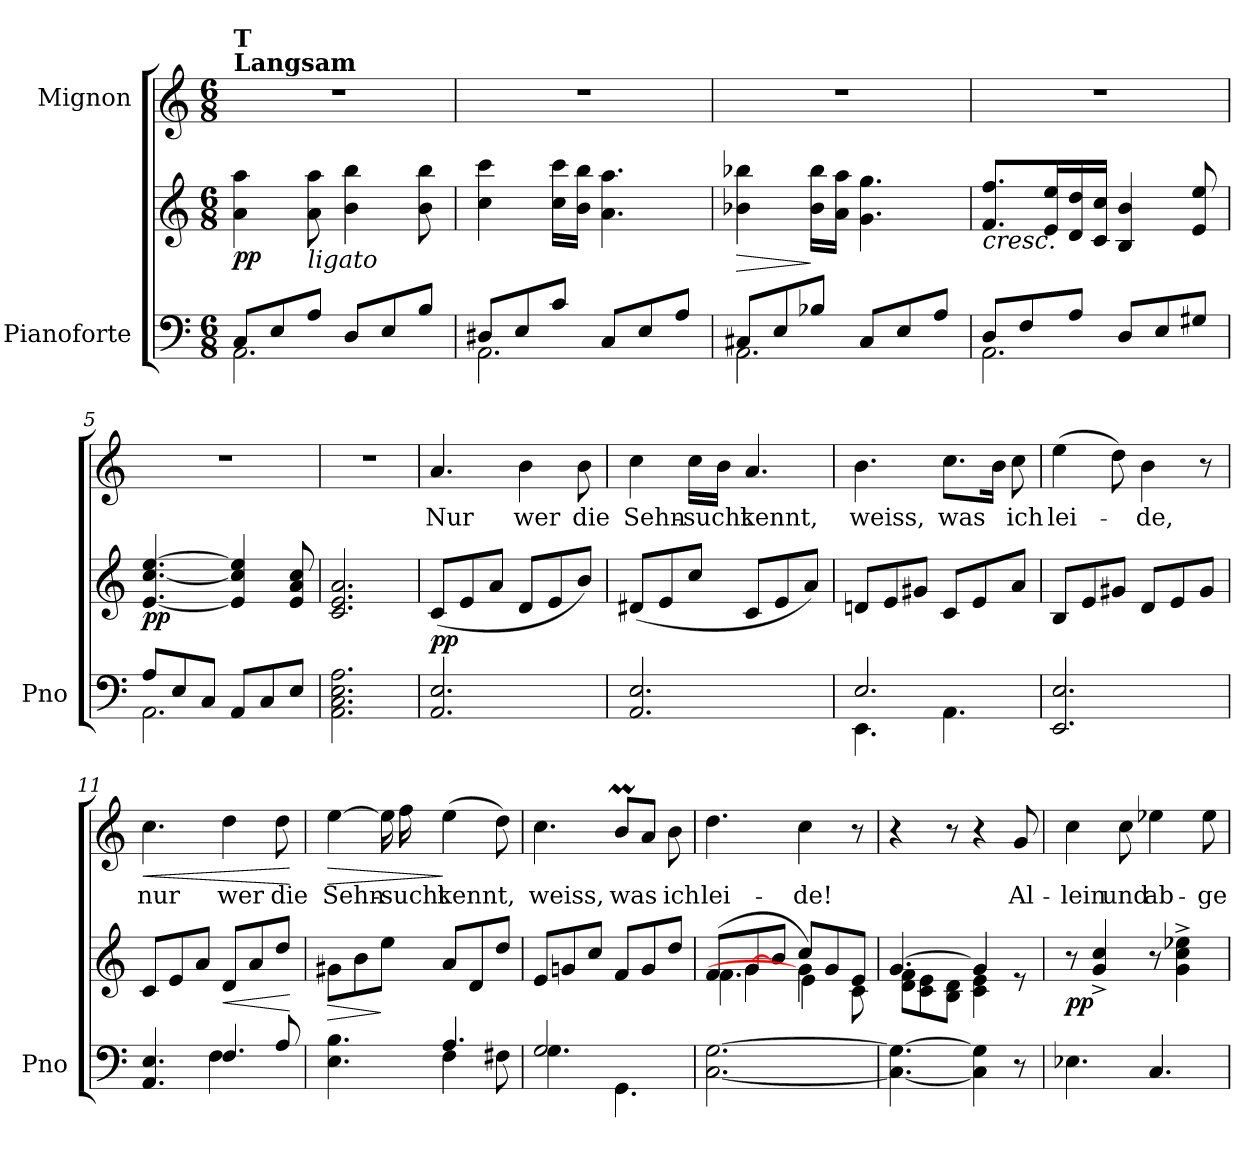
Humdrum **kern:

**kern	**kern	**dynam	**kern	**text	**dynam
*part2	*part2	*part2	*part1	*part1	*part1
*staff3	*staff2	*staff2/3	*staff1	*staff1	*staff1
*I"Pianoforte	*	*	*I"Mignon	*	*
*I'Pno	*	*	*	*	*
*clefF4	*clefG2	*	*clefG2	*	*
*k[]	*k[]	*	*k[]	*	*
*M6/8	*M6/8	*	*M6/8	*	*
=1	=1	=1	=1	=1	=1
*^	*	*	*	*	*
!	!	!	!	!LO:TX:B:t=Langsam	!	!
!	!	!	!	!LO:TX:a:B:t=T	!	!
!	!	!	!LO:DY:b	!	!	!
8C/L	2.AA\	4a\ 4aa\	pp	2.r	.	.
8E/	.	.	.	.	.	.
!	!	!LO:TX:b:i:t=ligato	!	!	!	!
8A/J	.	8a\ 8aa\	.	.	.	.
8D/L	.	4b\ 4bb\	.	.	.	.
8E/	.	.	.	.	.	.
8B/J	.	8b\ 8bb\	.	.	.	.
=2	=2	=2	=2	=2	=2	=2
8D#X/L	2.AA\	4cc\ 4ccc\	.	2.r	.	.
8E/	.	.	.	.	.	.
8c/J	.	16cc\ 16ccc\LL	.	.	.	.
.	.	16b\ 16bb\JJ	.	.	.	.
8C/L	.	4.a\ 4.aa\	.	.	.	.
8E/	.	.	.	.	.	.
8A/J	.	.	.	.	.	.
=3	=3	=3	=3	=3	=3	=3
!	!	!	!LO:HP:b	!	!	!
8C#X/L	2.AA\	4b-X\ 4bb-X\	>	2.r	.	.
8E/	.	.	.	.	.	.
8B-X/J	.	16b-\ 16bb-\LL	]	.	.	.
.	.	16a\ 16aa\JJ	.	.	.	.
8C#/L	.	4.g\ 4.gg\	.	.	.	.
8E/	.	.	.	.	.	.
8A/J	.	.	.	.	.	.
=4	=4	=4	=4	=4	=4	=4
!	!	!LO:TX:b:i:t=cresc.	!	!	!	!
8D/L	2.AA\	8.f/ 8.ff/L	.	2.r	.	.
8F/	.	.	.	.	.	.
.	.	16e/ 16ee/L	.	.	.	.
8A/J	.	16d/ 16dd/	.	.	.	.
.	.	16c/ 16cc/JJ	.	.	.	.
8D/L	.	4B/ 4b/	.	.	.	.
8E/	.	.	.	.	.	.
8G#X/J	.	8e/ 8ee/	.	.	.	.
=5	=5	=5	=5	=5	=5	=5
!	!	!	!LO:DY:b	!	!	!
8A/L	2.AA\	[4.e/ [4.cc/ [4.ee/	pp	2.r	.	.
8E/	.	.	.	.	.	.
8C/J	.	.	.	.	.	.
8AA/L	.	4e/] 4cc/] 4ee/]	.	.	.	.
8C/	.	.	.	.	.	.
8E/J	.	8e/ 8a/ 8cc/	.	.	.	.
*v	*v	*	*	*	*	*
=6	=6	=6	=6	=6	=6
2.AA\ 2.C\ 2.E\ 2.A\	2.c/ 2.e/ 2.a/	.	2.r	.	.
!!LO:LB:g=z
=7	=7	=7	=7	=7	=7
!	!	!LO:DY:a=2	!	!LO:LY:b	!
2.AA/ 2.E/	(<8c/L	pp	4.a/	Nur	.
.	8e/	.	.	.	.
.	8a/J	.	.	.	.
!	!	!	!	!LO:LY:b	!
.	8d/L	.	4b\	wer	.
.	8e/	.	.	.	.
!	!	!	!	!LO:LY:b	!
.	8b/J)	.	8b\	die	.
=8	=8	=8	=8	=8	=8
!	!	!	!	!LO:LY:b	!
2.AA/ 2.E/	(<8d#X/L	.	4cc\	Sehn-	.
.	8e/	.	.	.	.
!	!	!	!	!LO:LY:b	!
.	8cc/J	.	16cc\LL	-sucht	.
.	.	.	16b\JJ	.	.
!	!	!	!	!LO:LY:b	!
.	8c/L	.	4.a/	kennt,	.
.	8e/	.	.	.	.
.	8a/J)	.	.	.	.
=9	=9	=9	=9	=9	=9
*^	*	*	*	*	*
!	!	!	!	!	!LO:LY:b	!
2.E/	4.EE\	8dn/L	.	4.b\	weiss,	.
.	.	8e/	.	.	.	.
.	.	8g#X/J	.	.	.	.
!	!	!	!	!	!LO:LY:b	!
.	4.AA\	8c/L	.	8.cc\L	was	.
.	.	8e/	.	.	.	.
.	.	.	.	16b\Jk	.	.
!	!	!	!	!	!LO:LY:b	!
.	.	8a/J	.	8cc\	ich	.
*v	*v	*	*	*	*	*
=10	=10	=10	=10	=10	=10
!	!	!	!	!LO:LY:b	!
2.EE/ 2.E/	8B/L	.	(>4ee\	lei-	.
.	8e/	.	.	.	.
.	8g#X/J	.	8dd\)	.	.
!	!	!	!	!LO:LY:b	!
.	8d/L	.	4b\	-de,	.
.	8e/	.	.	.	.
.	8g#/J	.	8r	.	.
=11	=11	=11	=11	=11	=11
*^	*	*	*	*	*
!	!	!	!	!	!LO:LY:b	!LO:HP:b
4.AA/ 4.E/	4.ryy	8c/L	.	4.cc\	nur	<
.	.	8e/	.	.	.	.
.	.	8a/J	.	.	.	.
!	!LO:N:head=solid	!	!LO:HP:b	!	!LO:LY:b	!
4.F/	4F\	8d/L	<	4dd\	wer	.
.	.	8a/	.	.	.	.
!	!	!	!	!	!LO:LY:b	!
.	8A/	8dd/J	.	8dd\	die	.
*v	*v	*	*	*	*	*
.	.	[	.	.	[
=12	=12	=12	=12	=12	=12
*^	*	*	*	*	*
!	!	!	!LO:HP:b	!	!LO:LY:b	!LO:HP:b
4.E\ 4.B\	4.ryy	8g#X\L	>	[4ee\	Sehn-	>
.	.	8b\	.	.	.	.
.	.	8ee\J	]	16ee\]	.	.
!	!	!	!	!	!LO:LY:b	!
.	.	.	.	16ff\	-sucht	.
!	!LO:N:head=solid	!	!	!	!LO:LY:b	!
4.A/	4F\	8a/L	.	(>4ee\	kennt,	]
.	.	8d/	.	.	.	.
.	8F#X\	8dd/J	.	8dd\)	.	.
!!LO:LB:g=z
=13	=13	=13	=13	=13	=13	=13
!	!	!	!	!	!LO:LY:b	!
2.G/	4.G\	8e/L	.	4.cc\	weiss,	.
.	.	8gn/	.	.	.	.
.	.	8cc/J	.	.	.	.
!	!	!	!	!	!LO:LY:b	!
.	4.GG\	8f/L	.	8bm/L	was	.
.	.	8g/	.	8a/J	.	.
!	!	!	!	!	!LO:LY:b	!
.	.	8dd/J	.	8b\	ich	.
*v	*v	*	*	*	*	*
=14	=14	=14	=14	=14	=14
*	*^	*	*	*	*
!	!	!LO:N:head=solid	!	!	!LO:LY:b	!
*	*	*^	*	*	*	*
[2.C\ [2.G\	(<8f/L	4.f\	8ryy	.	4.dd\	lei-	.
!	!LO:N:head=solid	!	!LO:N:head=solid	!	!	!	!
.	[8g/	.	4g\	.	.	.	.
.	8b/J	.	.	.	.	.	.
!	!	!	!	!	!	!LO:LY:b	!
.	8cc/L	4g\]	4e\)	.	4cc\	-de!	.
.	8g/	.	.	.	.	.	.
.	8e/J	8c\	8ryy	.	8r	.	.
*	*	*v	*v	*	*	*	*
=15	=15	=15	=15	=15	=15	=15
4.C\_ 4.G\_	[4.g/	8d\ 8f\L	.	4r	.	.
.	.	8c\ 8e\	.	.	.	.
.	.	8B\ 8d\J	.	8r	.	.
4C\] 4G\]	4g/]	4c\ 4e\	.	4r	.	.
!	!	!	!	!	!LO:LY:b	!
8r	8re	8ryy	.	8g/	Al-	.
=16	=16	=16	=16	=16	=16	=16
!	!	!	!LO:DY:b	!	!LO:LY:b	!
*	*v	*v	*	*	*	*
4.E-X\	8r	pp	4cc\	-lein	.
.	4g/^ 4cc/^	.	.	.	.
!	!	!	!	!LO:LY:b	!
.	.	.	8cc\	und	.
!	!	!	!	!LO:LY:b	!
4.C/	8r	.	4ee-X\	ab-	.
.	4g\^ 4cc\^ 4ee-X\^	.	.	.	.
!	!	!	!	!LO:LY:b	!
.	.	.	8ee-\	-ge-	.
=	=	=	=	=	=
*-	*-	*-	*-	*-	*-
